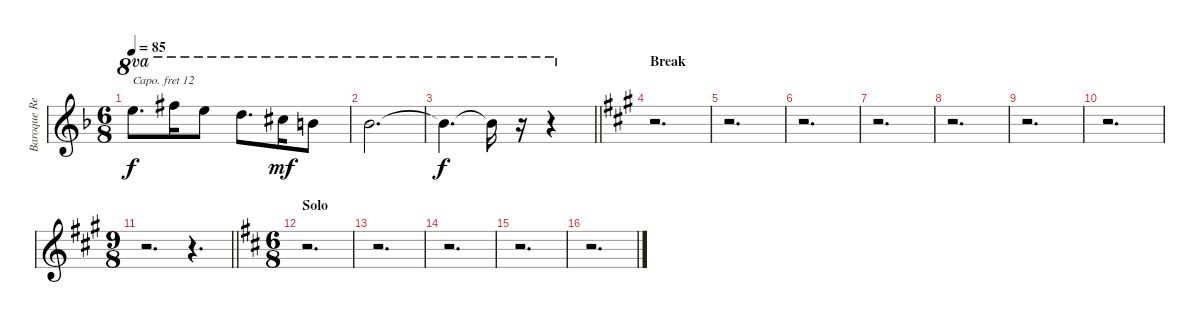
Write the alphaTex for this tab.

\track ("Baroque Recorder (Manuel Staropoli)" "Baroque Re") {instrument recorder}
\staff {score}
\capo 12
\tuning (C5 E4 C4 G3 D3 E2) {hide}
\ts (6 8)
\tempo 85
\clef g2
\ks dminor
4.1.8{d ot 8va dy f} 6.1{acc #}.16{ot 8va} 4.1.8{ot 8va} 2.1.8{d ot 8va} 1.1{acc #}.16{ot 8va dy mf} 7.2.8{ot 8va} |
6.2.2{d ot 8va} |
\barLineRight lightlight
6.2{t}.4{d ot 8va dy f} 6.2{t}.16{ot 8va} r.16{ot 8va} r.4{ot 8va} |
\section ("" "Break")
\ks f#minor
r.2{d} |
r.2{d} |
r.2{d} |
r.2{d} |
r.2{d} |
r.2{d} |
r.2{d} |
\ts (9 8)
\barLineRight lightlight
r.2{d} r.4{d} |
\ts (6 8)
\section ("" "Solo")
\ks bminor
r.2{d} |
r.2{d} |
r.2{d} |
r.2{d} |
r.2{d}
